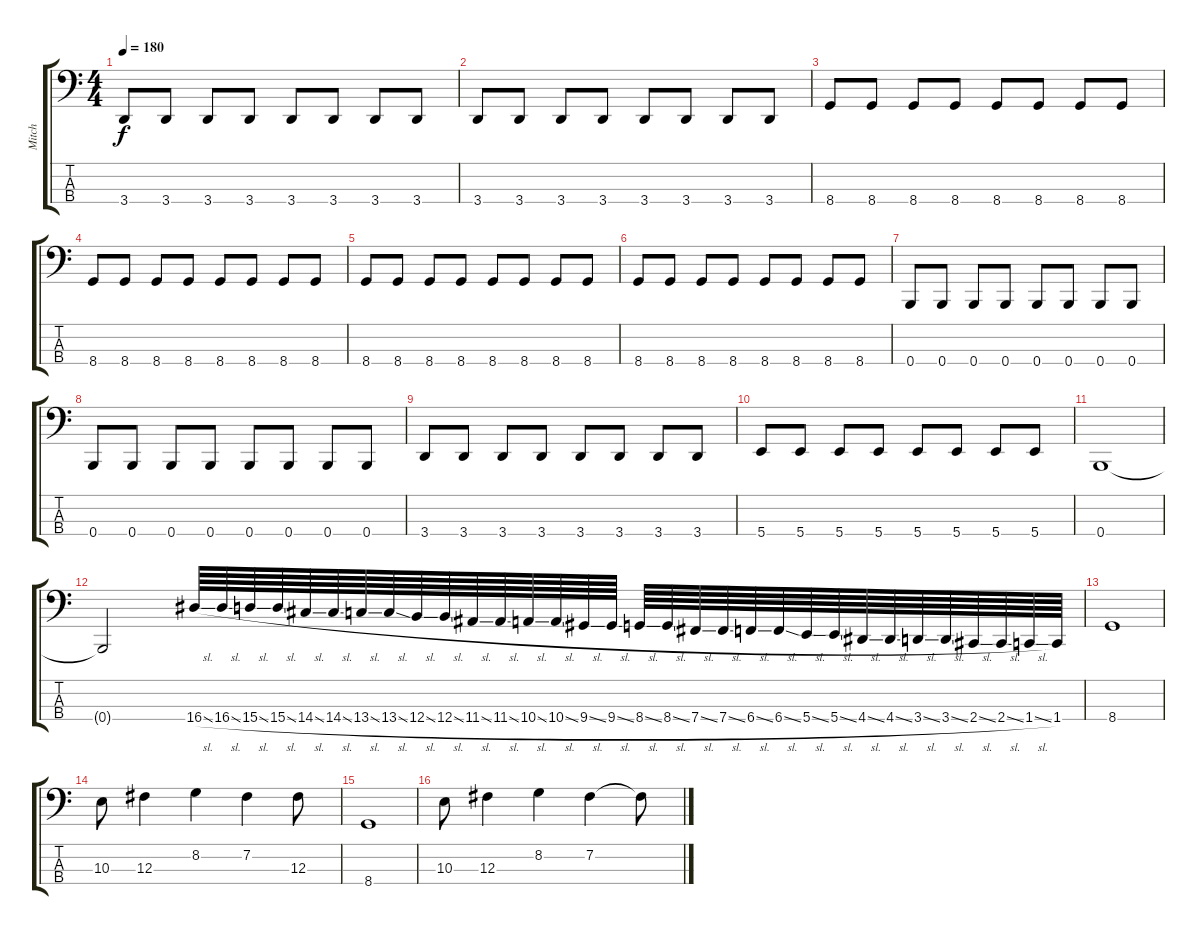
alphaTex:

\track ("Mitch" "Mitch") {instrument electricbasspick}
\staff {score tabs}
\tuning (E2 B1 Gb1 B0) {hide}
\ts (4 4)
\tempo 180
\clef f4
\ks c
3.4.8{dy f} 3.4.8 3.4.8 3.4.8 3.4.8 3.4.8 3.4.8 3.4.8 |
3.4.8 3.4.8 3.4.8 3.4.8 3.4.8 3.4.8 3.4.8 3.4.8 |
8.4.8 8.4.8 8.4.8 8.4.8 8.4.8 8.4.8 8.4.8 8.4.8 |
8.4.8 8.4.8 8.4.8 8.4.8 8.4.8 8.4.8 8.4.8 8.4.8 |
8.4.8 8.4.8 8.4.8 8.4.8 8.4.8 8.4.8 8.4.8 8.4.8 |
8.4.8 8.4.8 8.4.8 8.4.8 8.4.8 8.4.8 8.4.8 8.4.8 |
0.4.8 0.4.8 0.4.8 0.4.8 0.4.8 0.4.8 0.4.8 0.4.8 |
0.4.8 0.4.8 0.4.8 0.4.8 0.4.8 0.4.8 0.4.8 0.4.8 |
3.4.8 3.4.8 3.4.8 3.4.8 3.4.8 3.4.8 3.4.8 3.4.8 |
5.4.8 5.4.8 5.4.8 5.4.8 5.4.8 5.4.8 5.4.8 5.4.8 |
0.4.1 |
0.4{t}.2 16.4{sl}.64 16.4{sl}.64 15.4{sl}.64 15.4{sl}.64 14.4{sl}.64 14.4{sl}.64 13.4{sl}.64 13.4{sl}.64 12.4{sl}.64 12.4{sl}.64 11.4{sl}.64 11.4{sl}.64 10.4{sl}.64 10.4{sl}.64 9.4{sl}.64 9.4{sl}.64 8.4{sl}.64 8.4{sl}.64 7.4{sl}.64 7.4{sl}.64 6.4{sl}.64 6.4{sl}.64 5.4{sl}.64 5.4{sl}.64 4.4{sl}.64 4.4{sl}.64 3.4{sl}.64 3.4{sl}.64 2.4{sl}.64 2.4{sl}.64 1.4{sl}.64 1.4.64 |
8.4.1 |
10.3.8 12.3.4 8.2.4 7.2.4 12.3.8 |
8.4.1 |
10.3.8 12.3.4 8.2.4 7.2.4 7.2{t}.8
